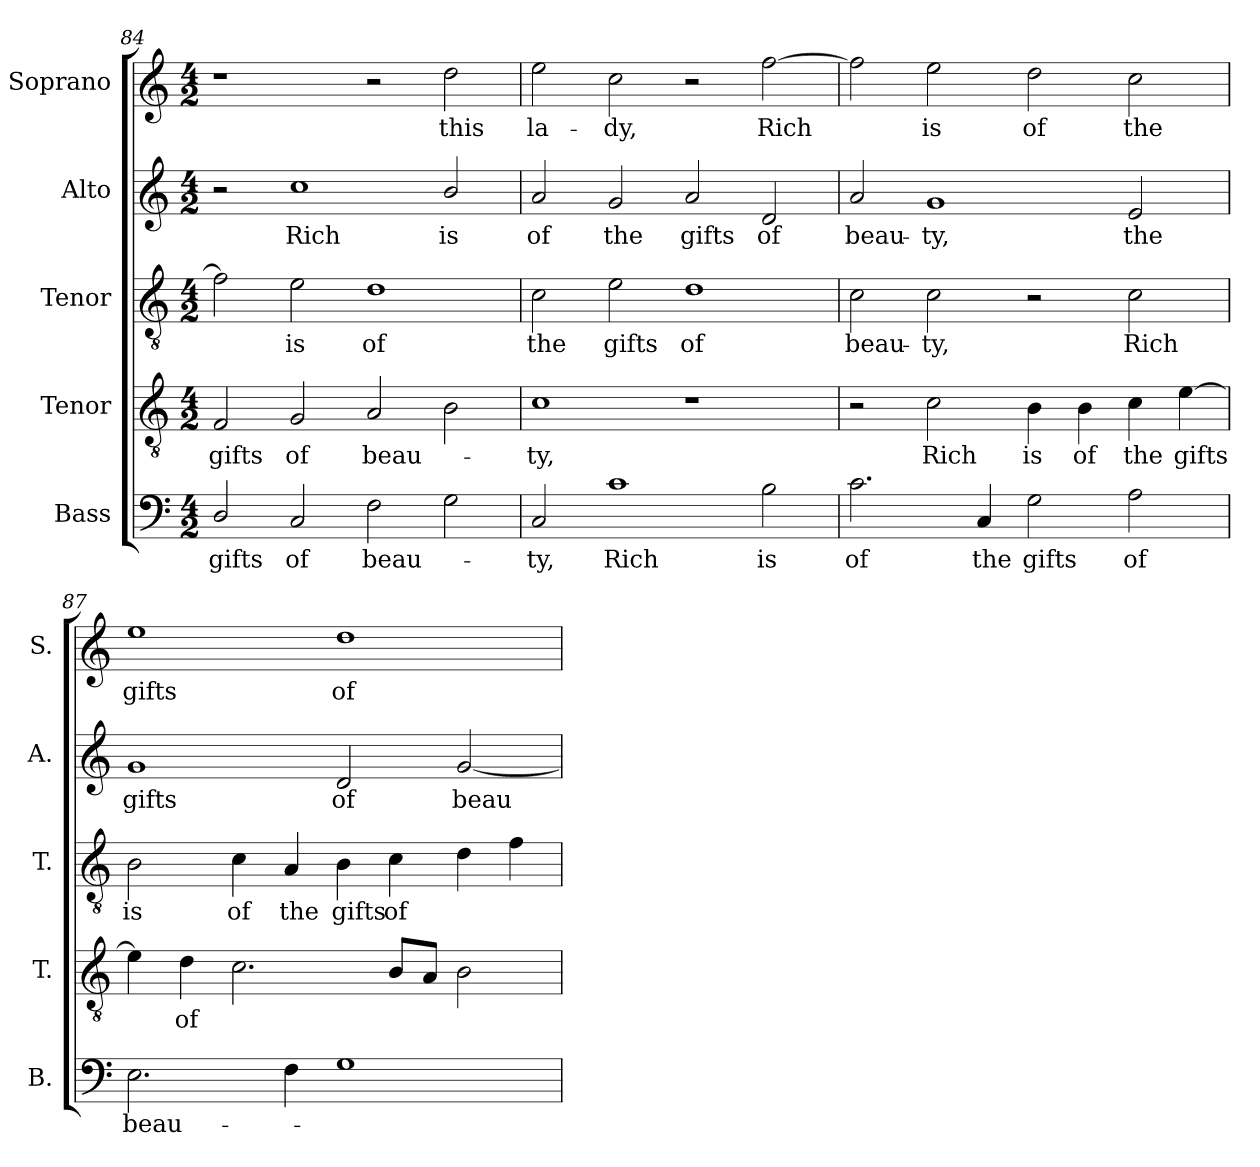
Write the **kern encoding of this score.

**kern	**text	**kern	**text	**kern	**text	**kern	**text	**kern	**text
*part5	*part5	*part4	*part4	*part3	*part3	*part2	*part2	*part1	*part1
*staff5	*staff5	*staff4	*staff4	*staff3	*staff3	*staff2	*staff2	*staff1	*staff1
*I"Bass	*	*I"Tenor	*	*I"Tenor	*	*I"Alto	*	*I"Soprano	*
*I'B.	*	*I'T.	*	*I'T.	*	*I'A.	*	*I'S.	*
*clefF4	*	*clefGv2	*	*clefGv2	*	*clefG2	*	*clefG2	*
*	*	*ITrd7c12	*	*ITrd7c12	*	*	*	*	*
*k[]	*	*k[]	*	*k[]	*	*k[]	*	*k[]	*
*C:	*	*C:	*	*C:	*	*C:	*	*C:	*
*M4/2	*	*M4/2	*	*M4/2	*	*M4/2	*	*M4/2	*
=84	=84	=84	=84	=84	=84	=84	=84	=84	=84
!	!LO:LY:b:color=#000000	!	!	!	!	!	!	!	!
!	!	!	!LO:LY:b:color=#000000	!	!	!	!	!	!
2Di/	gifts	2FFi/	gifts	2Fi\]	.	2r	.	1r	.
!	!LO:LY:b:color=#000000	!	!	!	!	!	!	!	!
!	!	!	!LO:LY:b:color=#000000	!	!	!	!	!	!
!	!	!	!	!	!LO:LY:b:color=#000000	!	!	!	!
!	!	!	!	!	!	!	!LO:LY:b:color=#000000	!	!
2Ci/	of	2GGi/	of	2Ei\	is	1cci	Rich	.	.
!	!LO:LY:b:color=#000000	!	!	!	!	!	!	!	!
!	!	!	!LO:LY:b:color=#000000	!	!	!	!	!	!
!	!	!	!	!	!LO:LY:b:color=#000000	!	!	!	!
2Fi\	beau-	2AAi/	beau-	1Di	of	.	.	2r	.
!	!	!	!	!	!	!	!LO:LY:b:color=#000000	!	!
!	!	!	!	!	!	!	!	!	!LO:LY:b:color=#000000
2Gi\	.	2BBi\	.	.	.	2bi/	is	2ddi\	this
!!LO:LB:g=z
=85	=85	=85	=85	=85	=85	=85	=85	=85	=85
!	!LO:LY:b:color=#000000	!	!	!	!	!	!	!	!
!	!	!	!LO:LY:b:color=#000000	!	!	!	!	!	!
!	!	!	!	!	!LO:LY:b:color=#000000	!	!	!	!
!	!	!	!	!	!	!	!LO:LY:b:color=#000000	!	!
!	!	!	!	!	!	!	!	!	!LO:LY:b:color=#000000
2Ci/	-ty,	1Ci	-ty,	2Ci\	the	2ai/	of	2eei\	la-
!	!LO:LY:b:color=#000000	!	!	!	!	!	!	!	!
!	!	!	!	!	!LO:LY:b:color=#000000	!	!	!	!
!	!	!	!	!	!	!	!LO:LY:b:color=#000000	!	!
!	!	!	!	!	!	!	!	!	!LO:LY:b:color=#000000
1ci	Rich	.	.	2Ei\	gifts	2gi/	the	2cci\	-dy,
!	!	!	!	!	!LO:LY:b:color=#000000	!	!	!	!
!	!	!	!	!	!	!	!LO:LY:b:color=#000000	!	!
.	.	1r	.	1Di	of	2ai/	gifts	2r	.
!	!LO:LY:b:color=#000000	!	!	!	!	!	!	!	!
!	!	!	!	!	!	!	!LO:LY:b:color=#000000	!	!
!	!	!	!	!	!	!	!	!	!LO:LY:b:color=#000000
2Bi\	is	.	.	.	.	2di/	of	[2ffi\	Rich
=86	=86	=86	=86	=86	=86	=86	=86	=86	=86
!	!LO:LY:b:color=#000000	!	!	!	!	!	!	!	!
!	!	!	!	!	!LO:LY:b:color=#000000	!	!	!	!
!	!	!	!	!	!	!	!LO:LY:b:color=#000000	!	!
2.ci\	of	2r	.	2Ci\	beau-	2ai/	beau-	2ffi\]	.
!	!	!	!LO:LY:b:color=#000000	!	!	!	!	!	!
!	!	!	!	!	!LO:LY:b:color=#000000	!	!	!	!
!	!	!	!	!	!	!	!LO:LY:b:color=#000000	!	!
!	!	!	!	!	!	!	!	!	!LO:LY:b:color=#000000
.	.	2Ci\	Rich	2Ci\	-ty,	1gi	-ty,	2eei\	is
!	!LO:LY:b:color=#000000	!	!	!	!	!	!	!	!
4Ci/	the	.	.	.	.	.	.	.	.
!	!LO:LY:b:color=#000000	!	!	!	!	!	!	!	!
!	!	!	!LO:LY:b:color=#000000	!	!	!	!	!	!
!	!	!	!	!	!	!	!	!	!LO:LY:b:color=#000000
2Gi\	gifts	4BBi\	is	2r	.	.	.	2ddi\	of
!	!	!	!LO:LY:b:color=#000000	!	!	!	!	!	!
.	.	4BBi\	of	.	.	.	.	.	.
!	!LO:LY:b:color=#000000	!	!	!	!	!	!	!	!
!	!	!	!LO:LY:b:color=#000000	!	!	!	!	!	!
!	!	!	!	!	!LO:LY:b:color=#000000	!	!	!	!
!	!	!	!	!	!	!	!LO:LY:b:color=#000000	!	!
!	!	!	!	!	!	!	!	!	!LO:LY:b:color=#000000
2Ai\	of	4Ci\	the	2Ci\	Rich	2ei/	the	2cci\	the
!	!	!	!LO:LY:b:color=#000000	!	!	!	!	!	!
.	.	[4Ei\	gifts	.	.	.	.	.	.
=87	=87	=87	=87	=87	=87	=87	=87	=87	=87
!	!LO:LY:b:color=#000000	!	!	!	!	!	!	!	!
!	!	!	!	!	!LO:LY:b:color=#000000	!	!	!	!
!	!	!	!	!	!	!	!LO:LY:b:color=#000000	!	!
!	!	!	!	!	!	!	!	!	!LO:LY:b:color=#000000
2.Ei\	beau-	4Ei\]	.	2BBi\	is	1gi	gifts	1eei	gifts
!	!	!	!LO:LY:b:color=#000000	!	!	!	!	!	!
.	.	4Di\	of	.	.	.	.	.	.
!	!	!	!	!	!LO:LY:b:color=#000000	!	!	!	!
.	.	2.Ci\	.	4Ci\	of	.	.	.	.
!	!	!	!	!	!LO:LY:b:color=#000000	!	!	!	!
4Fi\	.	.	.	4AAi/	the	.	.	.	.
!	!	!	!	!	!LO:LY:b:color=#000000	!	!	!	!
!	!	!	!	!	!	!	!LO:LY:b:color=#000000	!	!
!	!	!	!	!	!	!	!	!	!LO:LY:b:color=#000000
1Gi	.	.	.	4BBi\	gifts	2di/	of	1ddi	of
!	!	!	!	!	!LO:LY:b:color=#000000	!	!	!	!
.	.	8BBi/L	.	4Ci\	of	.	.	.	.
.	.	8AAi/J	.	.	.	.	.	.	.
!	!	!	!	!	!	!	!LO:LY:b:color=#000000	!	!
.	.	2BBi\	.	4Di\	.	[2gi/	beau-	.	.
.	.	.	.	4Fi\	.	.	.	.	.
=	=	=	=	=	=	=	=	=	=
*-	*-	*-	*-	*-	*-	*-	*-	*-	*-
